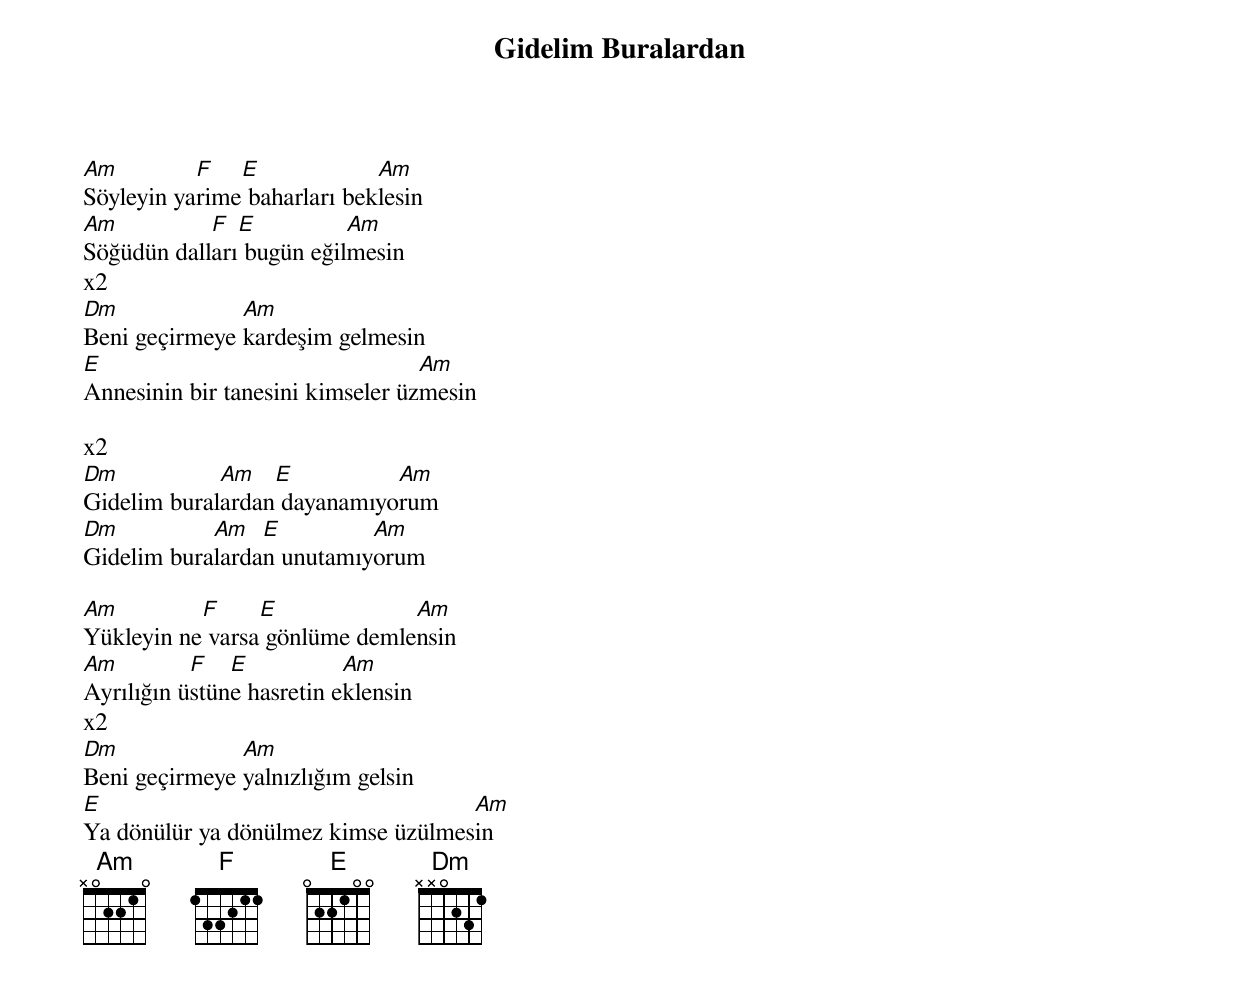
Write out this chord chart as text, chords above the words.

{title: Gidelim Buralardan}
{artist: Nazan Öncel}

Am         F   E             Am
Söyleyin yarime baharları beklesin
Am          F  E          Am
Söğüdün dalları bugün eğilmesin
x2
Dm             Am
Beni geçirmeye kardeşim gelmesin
E                                 Am
Annesinin bir tanesini kimseler üzmesin

x2
Dm           Am   E          Am
Gidelim buralardan dayanamıyorum
Dm          Am   E         Am
Gidelim buralardan unutamıyorum

Am         F     E             Am
Yükleyin ne varsa gönlüme demlensin
Am         F   E           Am
Ayrılığın üstüne hasretin eklensin
x2
Dm             Am
Beni geçirmeye yalnızlığım gelsin
E                                   Am
Ya dönülür ya dönülmez kimse üzülmesin
